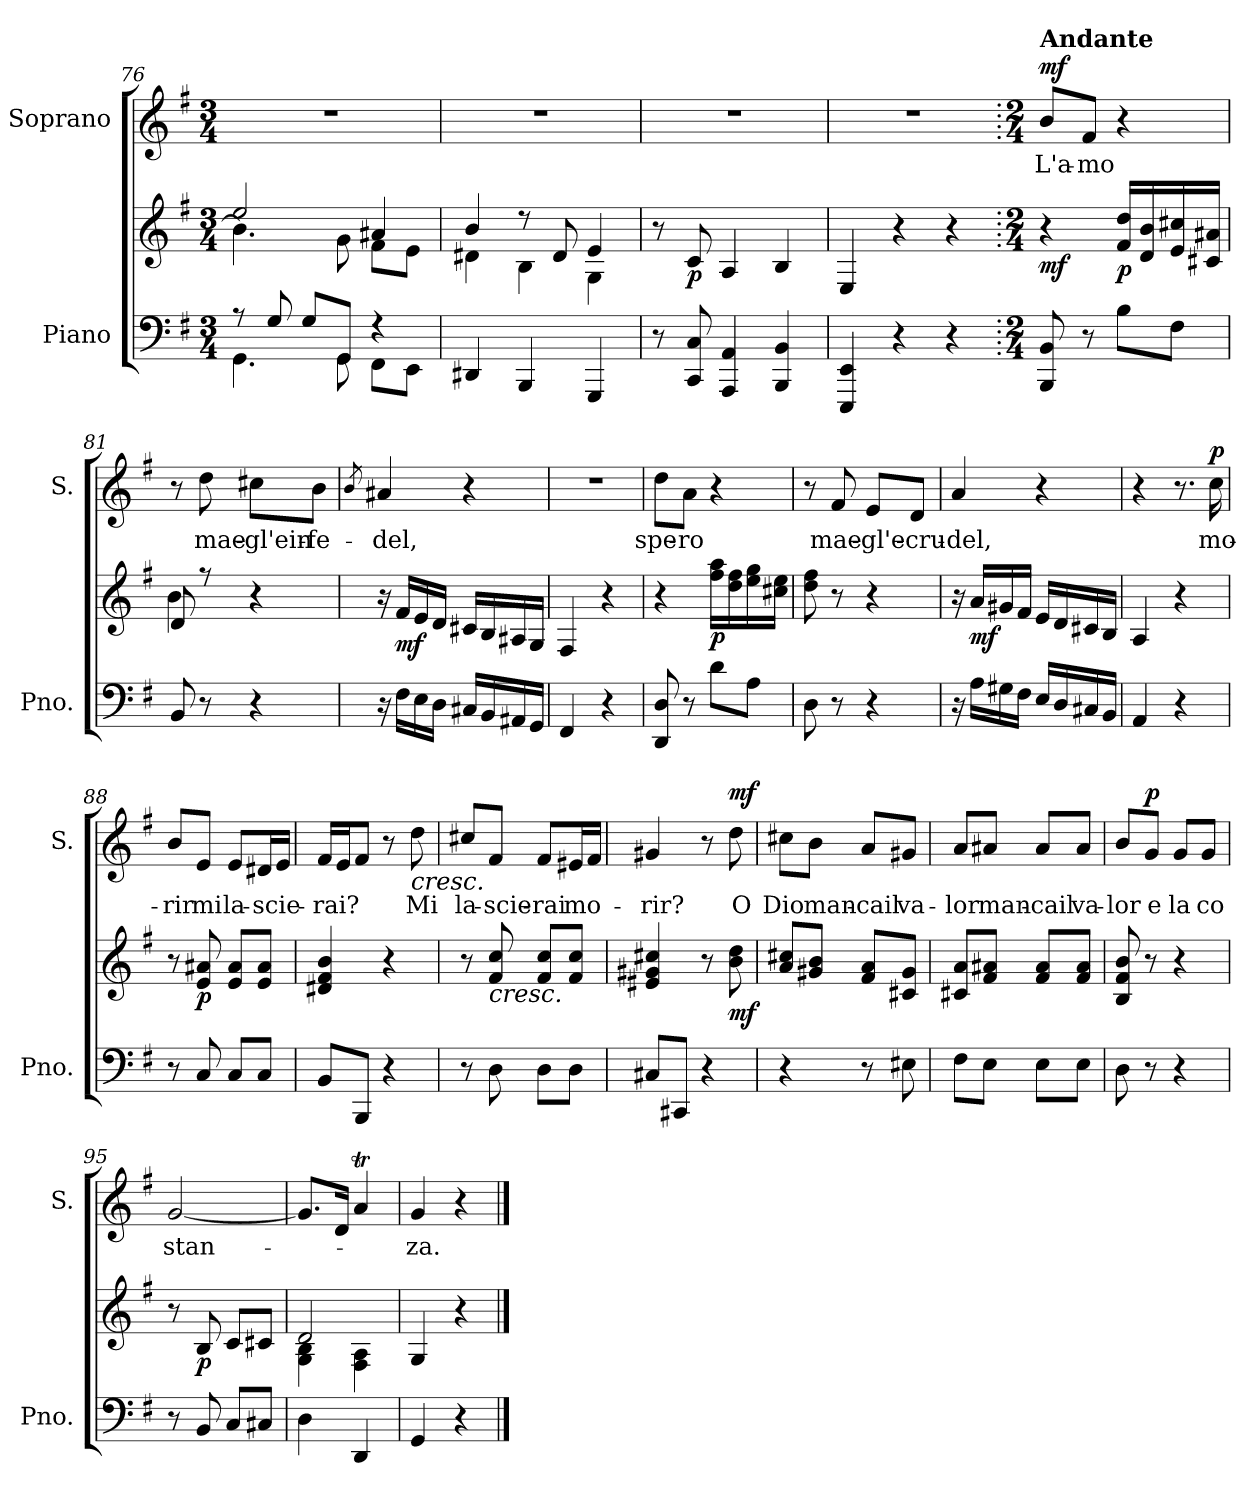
**kern	**kern	**dynam	**kern	**text	**dynam
*part2	*part2	*part2	*part1	*part1	*part1
*staff3	*staff2	*staff2/3	*staff1	*staff1	*staff1
*I"Piano	*	*	*I"Soprano	*	*
*I'Pno.	*	*	*I'S.	*	*
*clefF4	*clefG2	*	*clefG2	*	*
*k[f#]	*k[f#]	*	*k[f#]	*	*
*M3/4	*M3/4	*	*M3/4	*	*
=76	=76	=76	=76	=76	=76
*^	*^	*	*	*	*
8r	4.GG\	2ee/	4.b\]	.	2.r	.	.
8G/	.	.	.	.	.	.	.
8G/L	.	.	.	.	.	.	.
8GG/J	8GG\	.	8g\	.	.	.	.
4r	8FF#\L	4a#X/	8f#\L	.	.	.	.
.	8EE\J	.	8e\J	.	.	.	.
*v	*v	*	*	*	*	*	*
!!LO:PB:g=z
=77	=77	=77	=77	=77	=77	=77
4DD#X/	4b/	4d#X\	.	2.r	.	.
4BBB/	8r	4B\	.	.	.	.
.	8d#/	.	.	.	.	.
4GGG/	4e/	4G\	.	.	.	.
*	*v	*v	*	*	*	*
=78	=78	=78	=78	=78	=78
8r	8r	.	2.r	.	.
!	!	!LO:DY:b	!	!	!
8CC/ 8C/	8c/	p	.	.	.
4AAA/ 4AA/	4A/	.	.	.	.
4BBB/ 4BB/	4B/	.	.	.	.
=79	=79	=79	=79	=79	=79
4EEE/ 4EE/	4E/	.	2.r	.	.
4r	4r	.	.	.	.
4r	4r	.	.	.	.
=80.	=80.	=80.	=80.	=80.	=80.
*M2/4	*M2/4	*	*M2/4	*	*
!	!	!	!LO:TX:B:t=Andante	!	!
!	!	!LO:DY:b	!	!LO:LY:b	!LO:DY:b
8BBB/ 8BB/	4r	mf	8b/L	L'a-	mf
!	!	!	!	!LO:LY:b	!
8r	.	.	8f#/J	-mo	.
!	!	!LO:DY:b	!	!	!
8B\L	16f#/ 16dd/LL	p	4r	.	.
.	16d/ 16b/	.	.	.	.
8F#\J	16e/ 16cc#X/	.	.	.	.
.	16c#X/ 16a#X/JJ	.	.	.	.
=81	=81	=81	=81	=81	=81
*	*^	*	*	*	*
8BB/	8d/	4b\	.	8r	.	.
!	!	!	!	!	!LO:LY:b	!
8r	8r	.	.	8dd\	mae-	.
!	!	!	!	!	!LO:LY:b	!
4r	4r	4ryy	.	8cc#X\L	-gl'ein-	.
!	!	!	!	!	!LO:LY:b	!
.	.	.	.	8b\J	-fe-	.
*	*v	*v	*	*	*	*
=82	=82	=82	=82	=82	=82
.	.	.	8qb/	.	.
!	!	!	!	!LO:LY:b	!
16r	16r	.	4a#X/	-del,	.
!	!	!LO:DY:b	!	!	!
16F#\LL	16f#/LL	mf	.	.	.
16E\	16e/	.	.	.	.
16D\JJ	16d/JJ	.	.	.	.
16C#X/LL	16c#X/LL	.	4r	.	.
16BB/	16B/	.	.	.	.
16AA#X/	16A#X/	.	.	.	.
16GG/JJ	16G/JJ	.	.	.	.
=83	=83	=83	=83	=83	=83
4FF#/	4F#/	.	2r	.	.
4r	4r	.	.	.	.
!!LO:LB:g=z
=84	=84	=84	=84	=84	=84
!	!	!	!	!LO:LY:b	!
8DD/ 8D/	4r	.	8dd\L	spe-	.
!	!	!	!	!LO:LY:b	!
8r	.	.	8a\J	-ro	.
!	!	!LO:DY:b	!	!	!
8d\L	16ff#\ 16aa\LL	p	4r	.	.
.	16dd\ 16ff#\	.	.	.	.
8A\J	16ee\ 16gg\	.	.	.	.
.	16cc#X\ 16ee\JJ	.	.	.	.
=85	=85	=85	=85	=85	=85
8D\	8dd\ 8ff#\	.	8r	.	.
!	!	!	!	!LO:LY:b	!
8r	8r	.	8f#/	mae-	.
!	!	!	!	!LO:LY:b	!
4r	4r	.	8e/L	-gl'e-	.
!	!	!	!	!LO:LY:b	!
.	.	.	8d/J	-cru-	.
=86	=86	=86	=86	=86	=86
!	!	!	!	!LO:LY:b	!
16r	16r	.	4a/	-del,	.
!	!	!LO:DY:b	!	!	!
16A\LL	16a/LL	mf	.	.	.
16G#X\	16g#X/	.	.	.	.
16F#\JJ	16f#/JJ	.	.	.	.
16E/LL	16e/LL	.	4r	.	.
16D/	16d/	.	.	.	.
16C#X/	16c#X/	.	.	.	.
16BB/JJ	16B/JJ	.	.	.	.
=87	=87	=87	=87	=87	=87
4AA/	4A/	.	4r	.	.
4r	4r	.	8.r	.	.
!	!	!	!	!LO:LY:b	!LO:DY:b
.	.	.	16cc\	mo-	p
=88	=88	=88	=88	=88	=88
!	!	!	!	!LO:LY:b	!
8r	8r	.	8b/L	-rir	.
!	!	!LO:DY:b	!	!LO:LY:b	!
8C/	8e/ 8a#X/	p	8e/J	mi	.
!	!	!	!	!LO:LY:b	!
8C/L	8e/ 8a#/L	.	8e/L	la-	.
!	!	!	!	!LO:LY:b	!
8C/J	8e/ 8a#/J	.	16d#X/L	-scie-	.
.	.	.	16e/JJ	.	.
=89	=89	=89	=89	=89	=89
!	!	!	!	!LO:LY:b	!
8BB/L	4d#X/ 4f#/ 4b/	.	16f#/LL	-rai?	.
.	.	.	16e/J	.	.
8BBB/J	.	.	8f#/J	.	.
4r	4r	.	8r	.	.
!	!	!	!LO:TX:b:i:t=cresc.	!	!
!	!	!	!	!LO:LY:b	!
.	.	.	8dd\	Mi	.
=90	=90	=90	=90	=90	=90
!	!	!	!	!LO:LY:b	!
8r	8r	.	8cc#X/L	la-	.
!	!LO:TX:b:i:t=cresc.	!	!	!	!
!	!	!	!	!LO:LY:b	!
8D\	8f#/ 8cc/	.	8f#/J	-scie-	.
!	!	!	!	!LO:LY:b	!
8D\L	8f#/ 8cc/L	.	8f#/L	-rai	.
!	!	!	!	!LO:LY:b	!
8D\J	8f#/ 8cc/J	.	16e#X/L	mo-	.
.	.	.	16f#/JJ	.	.
!!LO:LB:g=z
=91	=91	=91	=91	=91	=91
!	!	!	!	!LO:LY:b	!
8C#X/L	4e#X/ 4g#X/ 4cc#X/	.	4g#X/	-rir?	.
8CC#X/J	.	.	.	.	.
4r	8r	.	8r	.	.
!	!	!LO:DY:b	!	!LO:LY:b	!LO:DY:b
.	8b\ 8dd\	mf	8dd\	O	mf
=92	=92	=92	=92	=92	=92
!	!	!	!	!LO:LY:b	!
4r	8a/ 8cc#X/L	.	8cc#X\L	Dio	.
!	!	!	!	!LO:LY:b	!
.	8g#X/ 8b/J	.	8b\J	man-	.
!	!	!	!	!LO:LY:b	!
8r	8f#/ 8a/L	.	8a/L	-cail	.
!	!	!	!	!LO:LY:b	!
8E#X\	8c#X/ 8g#/J	.	8g#X/J	va-	.
=93	=93	=93	=93	=93	=93
!	!	!	!	!LO:LY:b	!
8F#\L	8c#X/ 8a/L	.	8a/L	-lor	.
!	!	!	!	!LO:LY:b	!
8E\J	8f#/ 8a#X/J	.	8a#X/J	man-	.
!	!	!	!	!LO:LY:b	!
8E\L	8f#/ 8a#/L	.	8a#/L	-cail	.
!	!	!	!	!LO:LY:b	!
8E\J	8f#/ 8a#/J	.	8a#/J	va-	.
=94	=94	=94	=94	=94	=94
!	!	!	!	!LO:LY:b	!
8D\	8B/ 8f#/ 8b/	.	8b/L	-lor	.
!	!	!	!	!LO:LY:b	!LO:DY:b
8r	8r	.	8g/J	e	p
!	!	!	!	!LO:LY:b	!
4r	4r	.	8g/L	la	.
!	!	!	!	!LO:LY:b	!
.	.	.	8g/J	co	.
=95	=95	=95	=95	=95	=95
!	!	!	!	!LO:LY:b	!
8r	8r	.	[2g/	stan-	.
!	!	!LO:DY:b	!	!	!
8BB/	8B/	p	.	.	.
8C/L	8c/L	.	.	.	.
8C#X/J	8c#X/J	.	.	.	.
=96	=96	=96	=96	=96	=96
*	*^	*	*	*	*
4D\	2d/	4G\ 4B\	.	8.g/L]	.	.
.	.	.	.	16d/Jk	.	.
4DD/	.	4F#\ 4A\	.	4aT/	.	.
=97	=97	=97	=97	=97	=97	=97
!	!	!	!	!	!LO:LY:b	!
*	*v	*v	*	*	*	*
4GG/	4G/	.	4g/	-za.	.
4r	4r	.	4r	.	.
==	==	==	==	==	==
*-	*-	*-	*-	*-	*-
